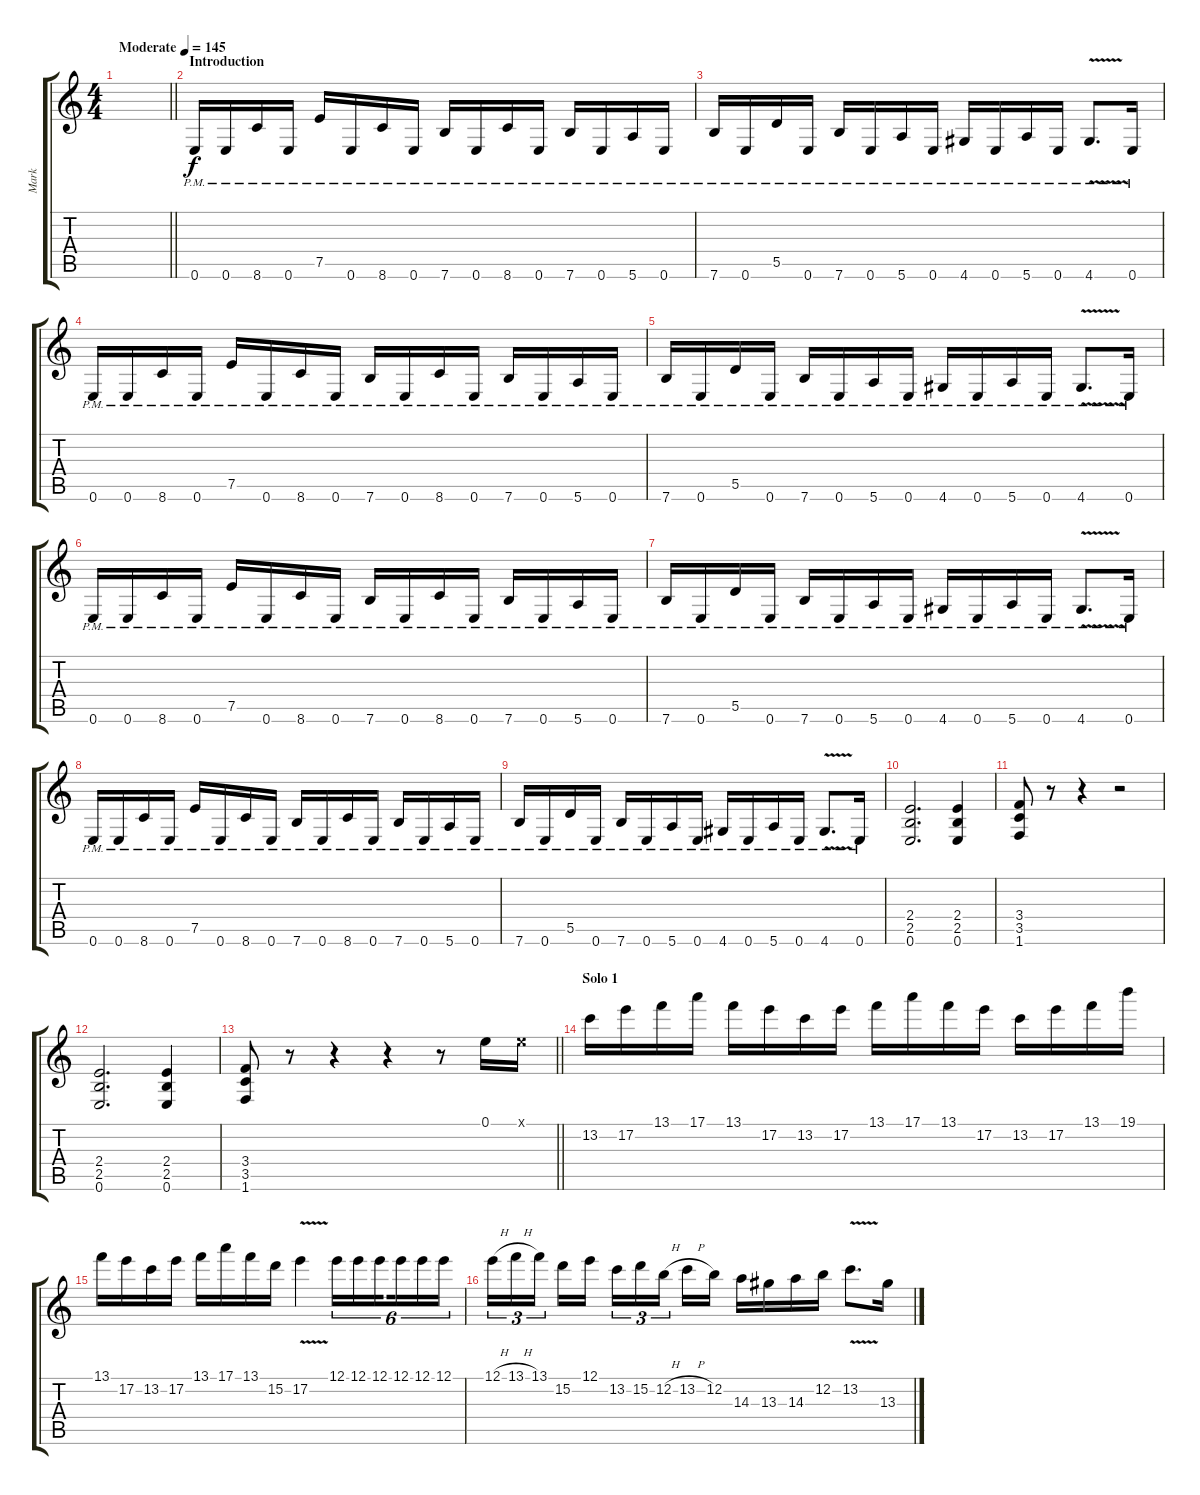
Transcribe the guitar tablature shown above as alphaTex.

\track ("Mark" "Mark") {instrument distortionguitar}
\staff {score tabs}
\tuning (E4 B3 G3 D3 A2 E2) {hide}
\ts (4 4)
\tempo (145 "Moderate")
\clef g2
\barLineRight lightlight
\ks c
|
\section ("" "Introduction")
0.6{pm}.16 0.6{pm}.16 8.6{pm}.16 0.6{pm}.16 7.5{pm}.16 0.6{pm}.16 8.6{pm}.16 0.6{pm}.16 7.6{pm}.16 0.6{pm}.16 8.6{pm}.16 0.6{pm}.16 7.6{pm}.16 0.6{pm}.16 5.6{pm}.16 0.6{pm}.16 |
7.6{pm}.16 0.6{pm}.16 5.5{pm}.16 0.6{pm}.16 7.6{pm}.16 0.6{pm}.16 5.6{pm}.16 0.6{pm}.16 4.6{pm}.16 0.6{pm}.16 5.6{pm}.16 0.6{pm}.16 4.6{v pm}.8{d} 0.6{pm}.16 |
0.6{pm}.16 0.6{pm}.16 8.6{pm}.16 0.6{pm}.16 7.5{pm}.16 0.6{pm}.16 8.6{pm}.16 0.6{pm}.16 7.6{pm}.16 0.6{pm}.16 8.6{pm}.16 0.6{pm}.16 7.6{pm}.16 0.6{pm}.16 5.6{pm}.16 0.6{pm}.16 |
7.6{pm}.16 0.6{pm}.16 5.5{pm}.16 0.6{pm}.16 7.6{pm}.16 0.6{pm}.16 5.6{pm}.16 0.6{pm}.16 4.6{pm}.16 0.6{pm}.16 5.6{pm}.16 0.6{pm}.16 4.6{v pm}.8{d} 0.6{pm}.16 |
0.6{pm}.16 0.6{pm}.16 8.6{pm}.16 0.6{pm}.16 7.5{pm}.16 0.6{pm}.16 8.6{pm}.16 0.6{pm}.16 7.6{pm}.16 0.6{pm}.16 8.6{pm}.16 0.6{pm}.16 7.6{pm}.16 0.6{pm}.16 5.6{pm}.16 0.6{pm}.16 |
7.6{pm}.16 0.6{pm}.16 5.5{pm}.16 0.6{pm}.16 7.6{pm}.16 0.6{pm}.16 5.6{pm}.16 0.6{pm}.16 4.6{pm}.16 0.6{pm}.16 5.6{pm}.16 0.6{pm}.16 4.6{v pm}.8{d} 0.6{pm}.16 |
0.6{pm}.16 0.6{pm}.16 8.6{pm}.16 0.6{pm}.16 7.5{pm}.16 0.6{pm}.16 8.6{pm}.16 0.6{pm}.16 7.6{pm}.16 0.6{pm}.16 8.6{pm}.16 0.6{pm}.16 7.6{pm}.16 0.6{pm}.16 5.6{pm}.16 0.6{pm}.16 |
7.6{pm}.16 0.6{pm}.16 5.5{pm}.16 0.6{pm}.16 7.6{pm}.16 0.6{pm}.16 5.6{pm}.16 0.6{pm}.16 4.6{pm}.16 0.6{pm}.16 5.6{pm}.16 0.6{pm}.16 4.6{v pm}.8{d} 0.6{pm}.16 |
(2.4 2.5 0.6).2{d} (2.4 2.5 0.6).4 |
(3.4 3.5 1.6).8 r.8 r.4 r.2 |
(2.4 2.5 0.6).2{d} (2.4 2.5 0.6).4 |
\barLineRight lightlight
(3.4 3.5 1.6).8 r.8 r.4 r.4 r.8 0.1.16 0.1{x}.16 |
\section ("" "Solo 1")
13.2.16 17.2.16 13.1.16 17.1.16 13.1.16 17.2.16 13.2.16 17.2.16 13.1.16 17.1.16 13.1.16 17.2.16 13.2.16 17.2.16 13.1.16 19.1.16 |
13.1.16 17.2.16 13.2.16 17.2.16 13.1.16 17.1.16 13.1.16 15.2.16 17.2{v}.4 12.1.16{tu (6 4)} 12.1.16{tu (6 4)} 12.1.16{tu (6 4) beam splitsecondary} 12.1.16{tu (6 4)} 12.1.16{tu (6 4)} 12.1.16{tu (6 4)} |
12.1{h}.16{tu (3 2)} 13.1{h}.16{tu (3 2)} 13.1.16{tu (3 2) beam splitsecondary} 15.2.16 12.1.16 13.2.16{tu (3 2)} 15.2.16{tu (3 2)} 12.2{h}.16{tu (3 2) beam splitsecondary} 13.2{h}.16 12.2.16 14.3.16 13.3.16 14.3.16 12.2.16 13.2{v}.8{d} 13.3.16
